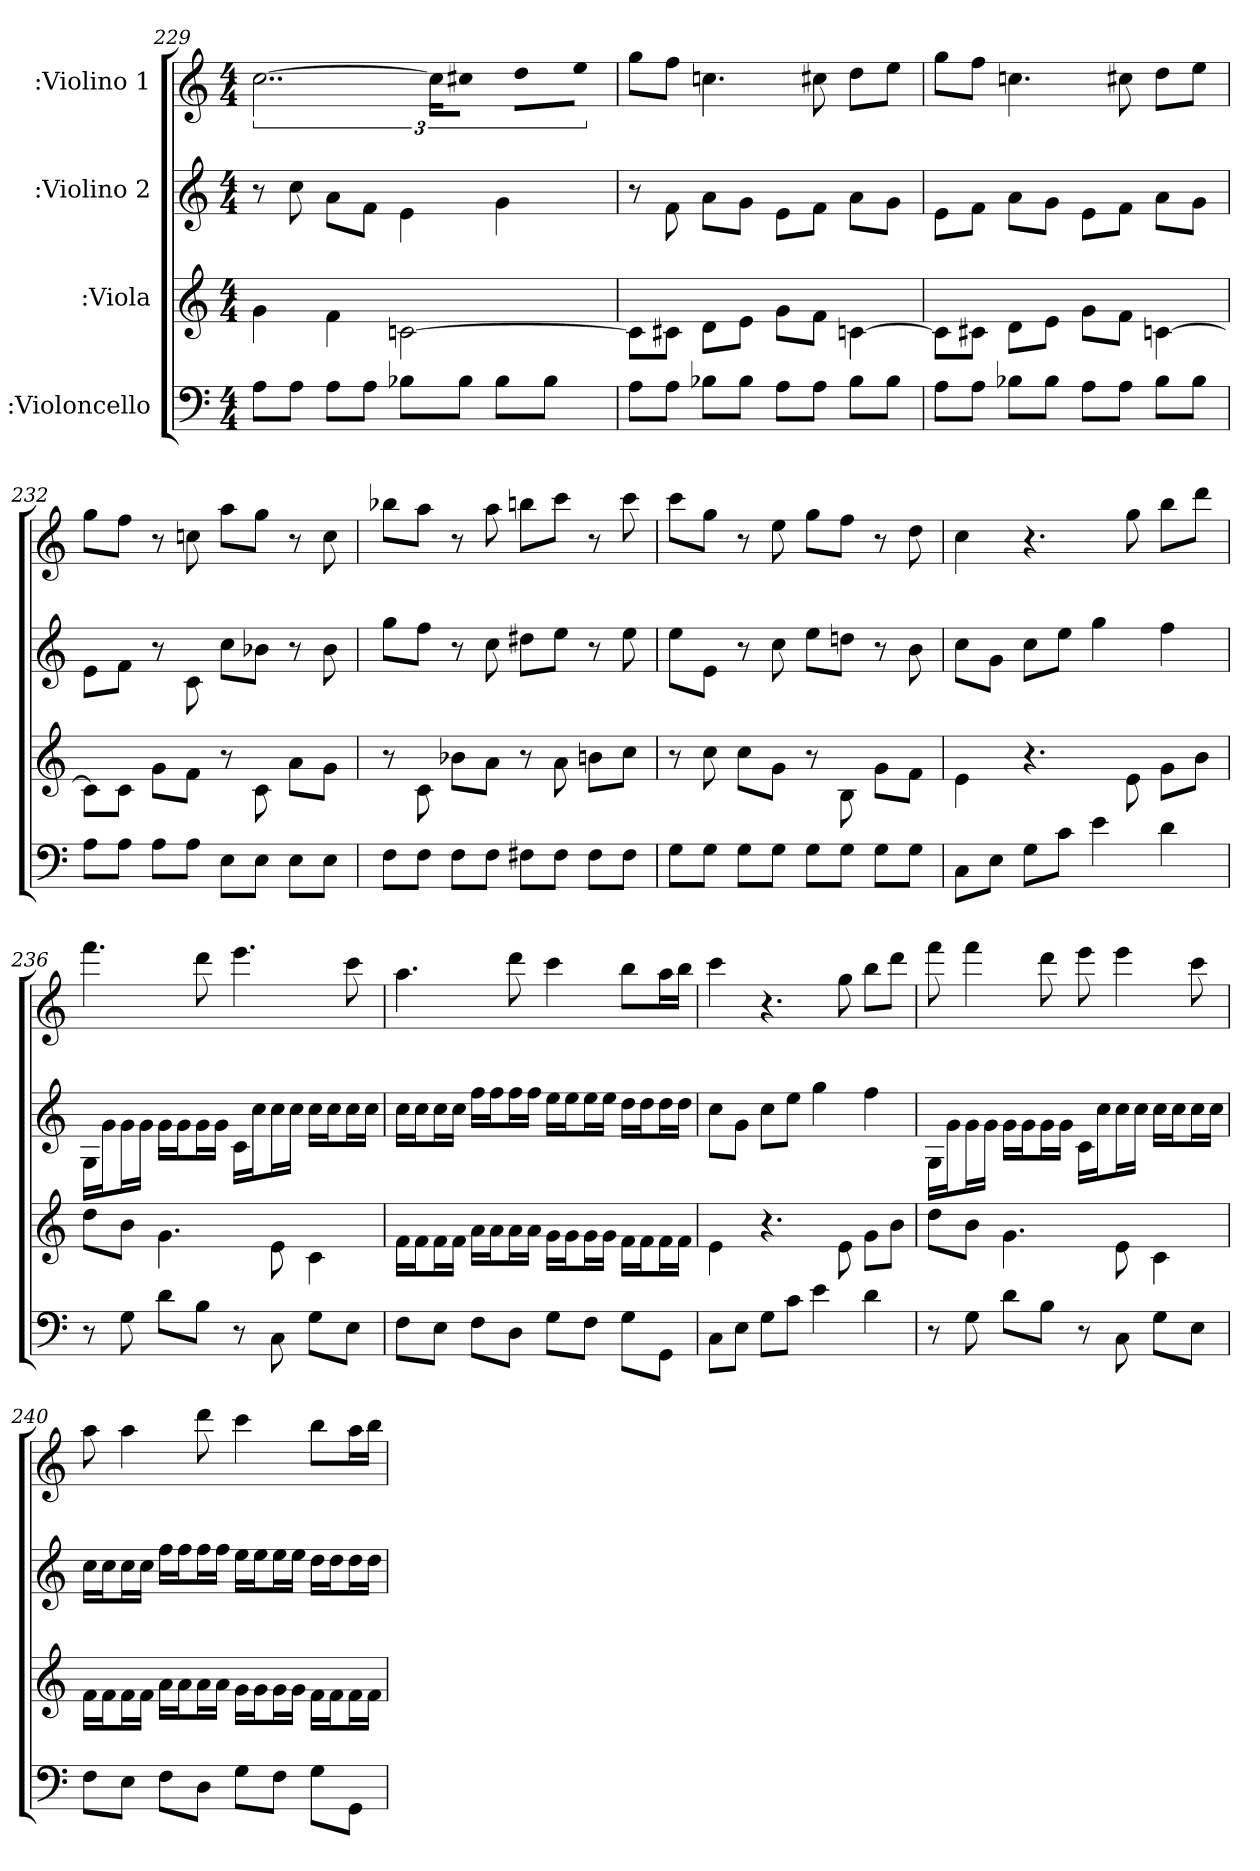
**kern	**kern	**kern	**kern
*part4	*part3	*part2	*part1
*staff4	*staff3	*staff2	*staff1
*I":Violoncello	*I":Viola	*I":Violino 2	*I":Violino 1
*k[]	*k[]	*k[]	*k[]
*C:	*C:	*C:	*C:
*M4/4	*M4/4	*M4/4	*M4/4
=229	=229	=229	=229
8A\L	4g\	8r	[3..cc\
8A\J	.	8cc\	.
8A\L	4f\	8a\L	.
8A\J	.	8f\J	.
8B-X\L	[2cn\	4e\	.
.	.	.	24cc\KL]
8B-\J	.	.	8cc#X\J
8B-\L	.	4g\	8dd\L
8B-\J	.	.	8ee\J
=230	=230	=230	=230
8A\L	8c\L]	8r	8gg\L
8A\J	8c#X\J	8f\	8ff\J
8B-X\L	8d\L	8a\L	4.ccn\
8B-\J	8e\J	8g\J	.
8A\L	8g\L	8e\L	.
8A\J	8f\J	8f\J	8cc#X\
8B-\L	[4cn\	8a\L	8dd\L
8B-\J	.	8g\J	8ee\J
=231	=231	=231	=231
8A\L	8c\L]	8e\L	8gg\L
8A\J	8c#X\J	8f\J	8ff\J
8B-X\L	8d\L	8a\L	4.ccn\
8B-\J	8e\J	8g\J	.
8A\L	8g\L	8e\L	.
8A\J	8f\J	8f\J	8cc#X\
8B-\L	[4cn\	8a\L	8dd\L
8B-\J	.	8g\J	8ee\J
=232	=232	=232	=232
8A\L	8c\L]	8e\L	8gg\L
8A\J	8c\J	8f\J	8ff\J
8A\L	8g\L	8r	8r
8A\J	8f\J	8c\	8ccn\
8E\L	8r	8cc\L	8aa\L
8E\J	8c\	8b-X\J	8gg\J
8E\L	8a\L	8r	8r
8E\J	8g\J	8b-\	8cc\
=233	=233	=233	=233
8F\L	8r	8gg\L	8bb-X\L
8F\J	8c\	8ff\J	8aa\J
8F\L	8b-X\L	8r	8r
8F\J	8a\J	8cc\	8aa\
8F#X\L	8r	8dd#X\L	8bbn\L
8F#\J	8a\	8ee\J	8ccc\J
8F#\L	8bn\L	8r	8r
8F#\J	8cc\J	8ee\	8ccc\
=234	=234	=234	=234
8G\L	8r	8ee\L	8ccc\L
8G\J	8cc\	8e\J	8gg\J
8G\L	8cc\L	8r	8r
8G\J	8g\J	8cc\	8ee\
8G\L	8r	8ee\L	8gg\L
8G\J	8B\	8ddn\J	8ff\J
8G\L	8g\L	8r	8r
8G\J	8f\J	8b\	8dd\
=235	=235	=235	=235
8C\L	4e\	8cc\L	4cc\
8E\J	.	8g\J	.
8G\L	4.r	8cc\L	4.r
8c\J	.	8ee\J	.
4e\	.	4gg\	.
.	8e\	.	8gg\
4d\	8g\L	4ff\	8bb\L
.	8b\J	.	8ddd\J
=236	=236	=236	=236
8r	8dd\L	16G\LL	4.fff\
.	.	16g\J	.
8G\	8b\J	16g\L	.
.	.	16g\JJ	.
8d\L	4.g\	16g\LL	.
.	.	16g\J	.
8B\J	.	16g\L	8ddd\
.	.	16g\JJ	.
8r	.	16c\LL	4.eee\
.	.	16cc\J	.
8C\	8e\	16cc\L	.
.	.	16cc\JJ	.
8G\L	4c\	16cc\LL	.
.	.	16cc\J	.
8E\J	.	16cc\L	8ccc\
.	.	16cc\JJ	.
=237	=237	=237	=237
8F\L	16f\LL	16cc\LL	4.aa\
.	16f\J	16cc\J	.
8E\J	16f\L	16cc\L	.
.	16f\JJ	16cc\JJ	.
8F\L	16a\LL	16ff\LL	.
.	16a\J	16ff\J	.
8D\J	16a\L	16ff\L	8ddd\
.	16a\JJ	16ff\JJ	.
8G\L	16g\LL	16ee\LL	4ccc\
.	16g\J	16ee\J	.
8F\J	16g\L	16ee\L	.
.	16g\JJ	16ee\JJ	.
8G\L	16f\LL	16dd\LL	8bb\L
.	16f\J	16dd\J	.
8GG\J	16f\L	16dd\L	16aa\L
.	16f\JJ	16dd\JJ	16bb\JJ
=238	=238	=238	=238
8C\L	4e\	8cc\L	4ccc\
8E\J	.	8g\J	.
8G\L	4.r	8cc\L	4.r
8c\J	.	8ee\J	.
4e\	.	4gg\	.
.	8e\	.	8gg\
4d\	8g\L	4ff\	8bb\L
.	8b\J	.	8ddd\J
=239	=239	=239	=239
8r	8dd\L	16G\LL	8fff\
.	.	16g\J	.
8G\	8b\J	16g\L	4fff\
.	.	16g\JJ	.
8d\L	4.g\	16g\LL	.
.	.	16g\J	.
8B\J	.	16g\L	8ddd\
.	.	16g\JJ	.
8r	.	16c\LL	8eee\
.	.	16cc\J	.
8C\	8e\	16cc\L	4eee\
.	.	16cc\JJ	.
8G\L	4c\	16cc\LL	.
.	.	16cc\J	.
8E\J	.	16cc\L	8ccc\
.	.	16cc\JJ	.
=240	=240	=240	=240
8F\L	16f\LL	16cc\LL	8aa\
.	16f\J	16cc\J	.
8E\J	16f\L	16cc\L	4aa\
.	16f\JJ	16cc\JJ	.
8F\L	16a\LL	16ff\LL	.
.	16a\J	16ff\J	.
8D\J	16a\L	16ff\L	8ddd\
.	16a\JJ	16ff\JJ	.
8G\L	16g\LL	16ee\LL	4ccc\
.	16g\J	16ee\J	.
8F\J	16g\L	16ee\L	.
.	16g\JJ	16ee\JJ	.
8G\L	16f\LL	16dd\LL	8bb\L
.	16f\J	16dd\J	.
8GG\J	16f\L	16dd\L	16aa\L
.	16f\JJ	16dd\JJ	16bb\JJ
=	=	=	=
*-	*-	*-	*-
